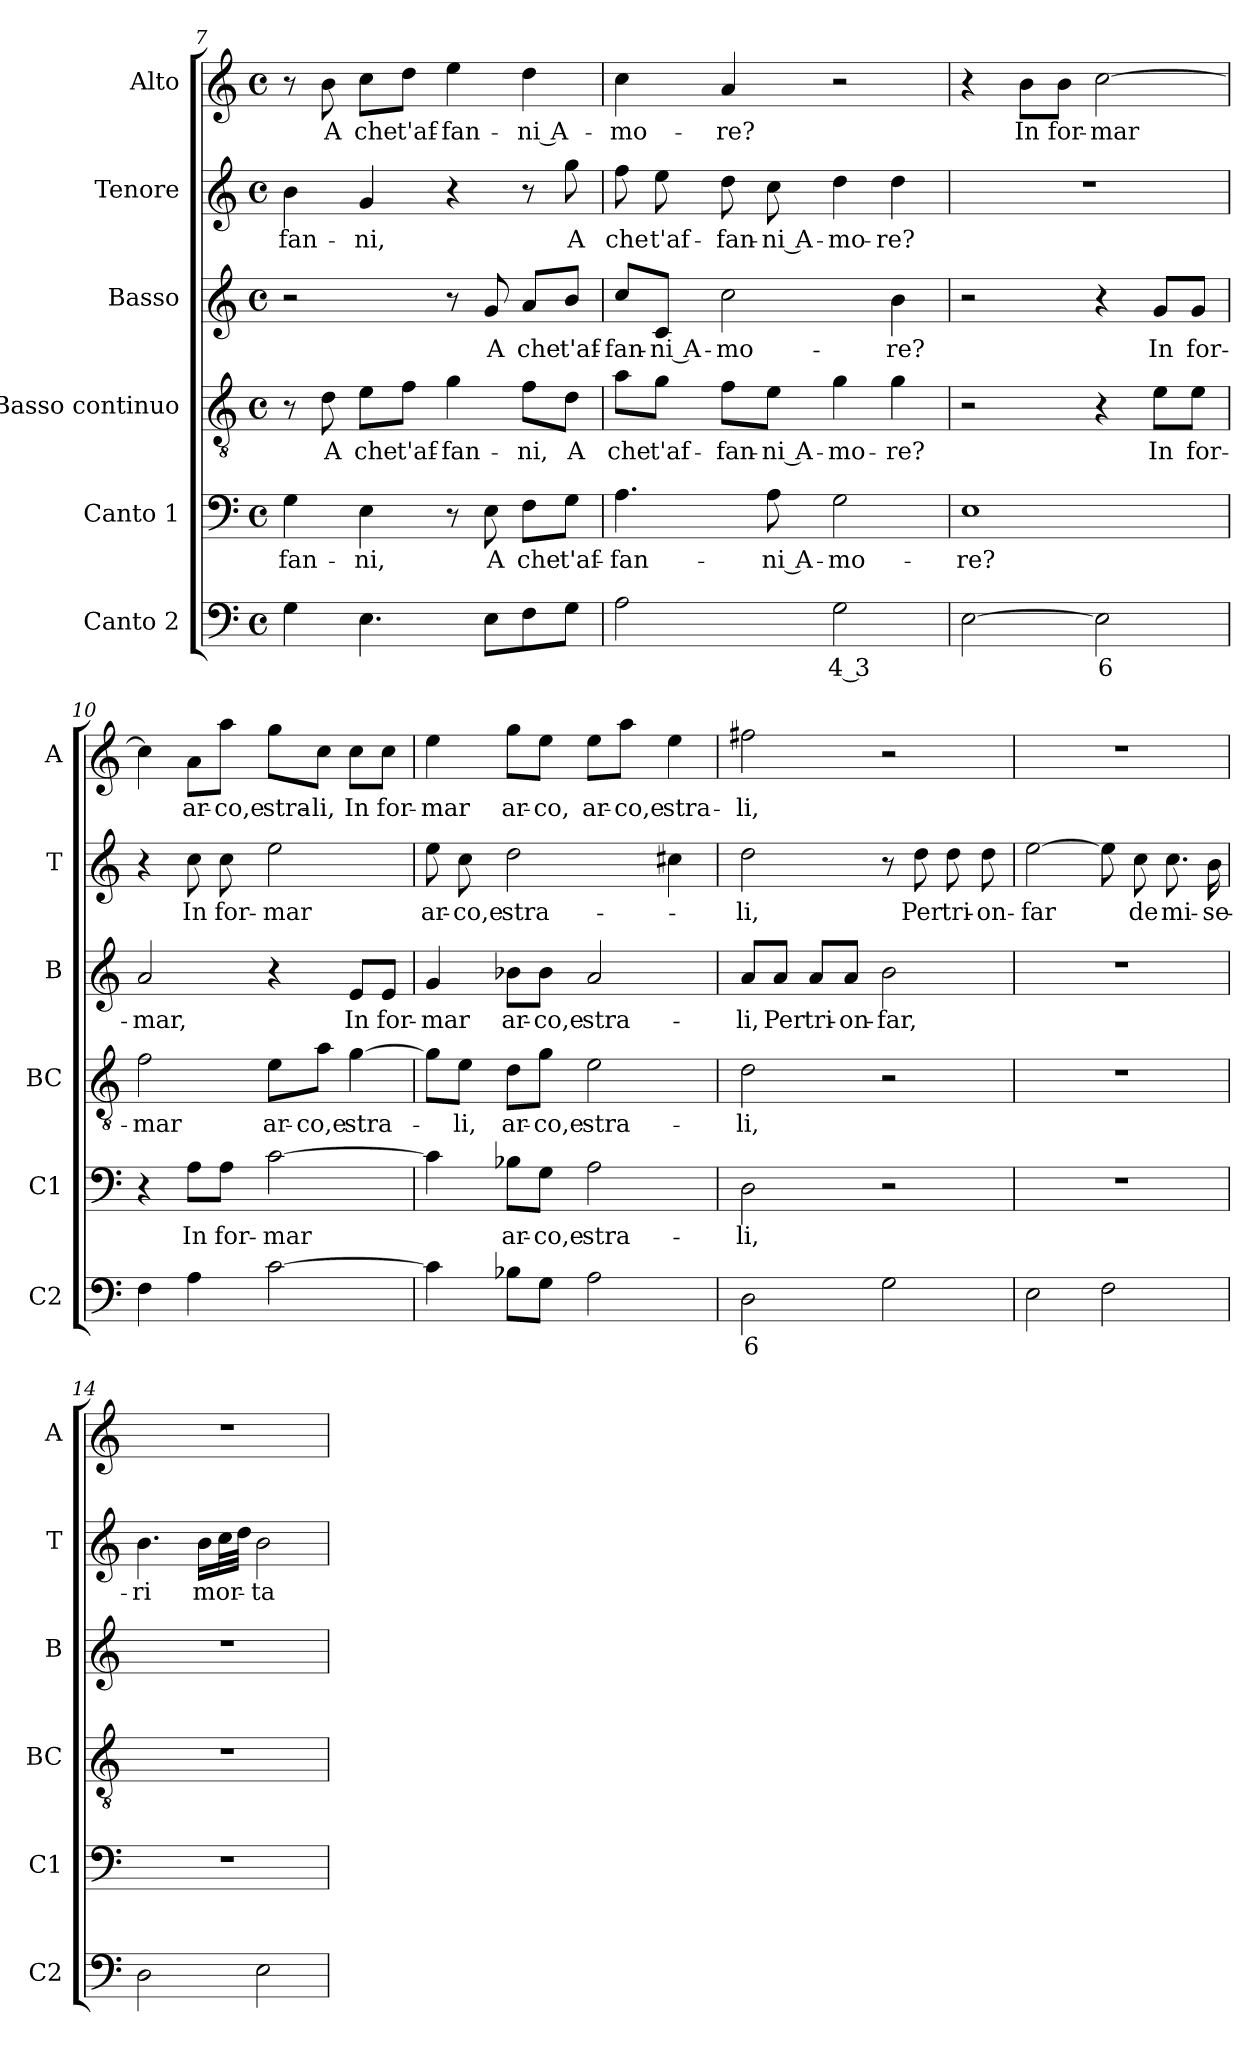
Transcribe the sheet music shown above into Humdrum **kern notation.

**kern	**text	**kern	**text	**kern	**text	**kern	**text	**kern	**text	**kern	**text
*part6	*part6	*part5	*part5	*part4	*part4	*part3	*part3	*part2	*part2	*part1	*part1
*staff6	*staff6	*staff5	*staff5	*staff4	*staff4	*staff3	*staff3	*staff2	*staff2	*staff1	*staff1
*I"Canto 2	*	*I"Canto 1	*	*I"Basso continuo	*	*I"Basso	*	*I"Tenore	*	*I"Alto	*
*I'C2	*	*I'C1	*	*I'BC	*	*I'B	*	*I'T	*	*I'A	*
*clefF4	*	*clefF4	*	*clefGv2	*	*clefG2	*	*clefG2	*	*clefG2	*
*M4/4	*	*M4/4	*	*M4/4	*	*M4/4	*	*M4/4	*	*M4/4	*
*met(c)	*	*met(c)	*	*met(c)	*	*met(c)	*	*met(c)	*	*met(c)	*
=7	=7	=7	=7	=7	=7	=7	=7	=7	=7	=7	=7
!	!	!	!LO:LY:b	!	!	!	!	!	!LO:LY:b	!	!
4G\	.	4G\	-fan-	8r	.	2r	.	4b\	-fan-	8r	.
!	!	!	!	!	!LO:LY:b	!	!	!	!	!	!LO:LY:b
.	.	.	.	8d\	A	.	.	.	.	8b\	A
!	!	!	!LO:LY:b	!	!LO:LY:b	!	!	!	!LO:LY:b	!	!LO:LY:b
4.E\	.	4E\	-ni,	8e\L	che	.	.	4g/	-ni,	8cc\L	che
!	!	!	!	!	!LO:LY:b	!	!	!	!	!	!LO:LY:b
.	.	.	.	8f\J	t'af-	.	.	.	.	8dd\J	t'af-
!	!	!	!	!	!LO:LY:b	!	!	!	!	!	!LO:LY:b
.	.	8r	.	4g\	-fan-	8r	.	4r	.	4ee\	-fan-
!	!	!	!LO:LY:b	!	!	!	!LO:LY:b	!	!	!	!
8EL	.	8E\	A	.	.	8g/	A	.	.	.	.
!	!	!	!LO:LY:b	!	!LO:LY:b	!	!LO:LY:b	!	!	!	!LO:LY:b
8F	.	8F\L	che	8f\L	-ni,	8a/L	che	8r	.	4dd\	ni A-
!	!	!	!LO:LY:b	!	!LO:LY:b	!	!LO:LY:b	!	!LO:LY:b	!	!
8GJ	.	8G\J	t'af-	8d\J	A	8b/J	t'af-	8gg\	A	.	.
=8	=8	=8	=8	=8	=8	=8	=8	=8	=8	=8	=8
!	!	!	!LO:LY:b	!	!LO:LY:b	!	!LO:LY:b	!	!LO:LY:b	!	!LO:LY:b
2A\	.	4.A\	-fan-	8a\L	che	8cc/L	-fan-	8ff\	che	4cc\	-mo-
!	!	!	!	!	!LO:LY:b	!	!LO:LY:b	!	!LO:LY:b	!	!
.	.	.	.	8g\J	t'af-	8c/J	ni A-	8ee\	t'af-	.	.
!	!	!	!	!	!LO:LY:b	!	!LO:LY:b	!	!LO:LY:b	!	!LO:LY:b
.	.	.	.	8f\L	-fan-	2cc\	-mo-	8dd\	-fan-	4a/	-re?
!	!	!	!LO:LY:b	!	!LO:LY:b	!	!	!	!LO:LY:b	!	!
.	.	8A\	ni A-	8e\J	ni A-	.	.	8cc\	ni A-	.	.
!	!LO:LY:b	!	!LO:LY:b	!	!LO:LY:b	!	!	!	!LO:LY:b	!	!
2G\	4 3	2G\	-mo-	4g\	-mo-	.	.	4dd\	-mo-	2r	.
!	!	!	!	!	!LO:LY:b	!	!LO:LY:b	!	!LO:LY:b	!	!
.	.	.	.	4g\	-re?	4b\	-re?	4dd\	-re?	.	.
=9	=9	=9	=9	=9	=9	=9	=9	=9	=9	=9	=9
!	!	!	!LO:LY:b	!	!	!	!	!	!	!	!
[2E\	.	1E	-re?	2r	.	2r	.	1r	.	4r	.
!	!	!	!	!	!	!	!	!	!	!	!LO:LY:b
.	.	.	.	.	.	.	.	.	.	8b\L	In
!	!	!	!	!	!	!	!	!	!	!	!LO:LY:b
.	.	.	.	.	.	.	.	.	.	8b\J	for-
!	!LO:LY:b	!	!	!	!	!	!	!	!	!	!LO:LY:b
2E\]	6	.	.	4r	.	4r	.	.	.	[2cc\	-mar
!	!	!	!	!	!LO:LY:b	!	!LO:LY:b	!	!	!	!
.	.	.	.	8e\L	In	8g/L	In	.	.	.	.
!	!	!	!	!	!LO:LY:b	!	!LO:LY:b	!	!	!	!
.	.	.	.	8e\J	for-	8g/J	for-	.	.	.	.
!!LO:PB:g=z
=10	=10	=10	=10	=10	=10	=10	=10	=10	=10	=10	=10
!	!	!	!	!	!LO:LY:b	!	!LO:LY:b	!	!	!	!
4F\	.	4r	.	2f\	-mar	2a/	-mar,	4r	.	4cc\]	.
!	!	!	!LO:LY:b	!	!	!	!	!	!LO:LY:b	!	!LO:LY:b
4A\	.	8A\L	In	.	.	.	.	8cc\	In	8a\L	ar-
!	!	!	!LO:LY:b	!	!	!	!	!	!LO:LY:b	!	!LO:LY:b
.	.	8A\J	for-	.	.	.	.	8cc\	for-	8aa\J	-co,e
!	!	!	!LO:LY:b	!	!LO:LY:b	!	!	!	!LO:LY:b	!	!LO:LY:b
[2c\	.	[2c\	-mar	8e\L	ar-	4r	.	2ee\	-mar	8gg\L	stra-
!	!	!	!	!	!LO:LY:b	!	!	!	!	!	!LO:LY:b
.	.	.	.	8a\J	-co,e	.	.	.	.	8cc\J	-li,
!	!	!	!	!	!LO:LY:b	!	!LO:LY:b	!	!	!	!LO:LY:b
.	.	.	.	[4g\	stra-	8e/L	In	.	.	8cc\L	In
!	!	!	!	!	!	!	!LO:LY:b	!	!	!	!LO:LY:b
.	.	.	.	.	.	8e/J	for-	.	.	8cc\J	for-
=11	=11	=11	=11	=11	=11	=11	=11	=11	=11	=11	=11
!	!	!	!	!	!	!	!LO:LY:b	!	!LO:LY:b	!	!LO:LY:b
4c\]	.	4c\]	.	8g\L]	.	4g/	-mar	8ee\	ar-	4ee\	-mar
!	!	!	!	!	!LO:LY:b	!	!	!	!LO:LY:b	!	!
.	.	.	.	8e\J	-li,	.	.	8cc\	-co,e	.	.
!	!	!	!LO:LY:b	!	!LO:LY:b	!	!LO:LY:b	!	!LO:LY:b	!	!LO:LY:b
8B-XL	.	8B-X\L	ar-	8d\L	ar-	8b-X\L	ar-	2dd\	stra-	8gg\L	ar-
!	!	!	!LO:LY:b	!	!LO:LY:b	!	!LO:LY:b	!	!	!	!LO:LY:b
8GJ	.	8G\J	-co,e	8g\J	-co,e	8b-\J	-co,e	.	.	8ee\J	-co,
!	!	!	!LO:LY:b	!	!LO:LY:b	!	!LO:LY:b	!	!	!	!LO:LY:b
2A\	.	2A\	stra-	2e\	stra-	2a/	stra-	.	.	8ee\L	ar-
!	!	!	!	!	!	!	!	!	!	!	!LO:LY:b
.	.	.	.	.	.	.	.	.	.	8aa\J	-co,e
!	!	!	!	!	!	!	!	!	!	!	!LO:LY:b
.	.	.	.	.	.	.	.	4cc#X\	.	4ee\	stra-
=12	=12	=12	=12	=12	=12	=12	=12	=12	=12	=12	=12
!	!LO:LY:b	!	!LO:LY:b	!	!LO:LY:b	!	!LO:LY:b	!	!LO:LY:b	!	!LO:LY:b
2D\	6	2D\	-li,	2d\	-li,	8a/L	-li,	2dd\	-li,	2ff#X\	-li,
!	!	!	!	!	!	!	!LO:LY:b	!	!	!	!
.	.	.	.	.	.	8a/J	Per	.	.	.	.
!	!	!	!	!	!	!	!LO:LY:b	!	!	!	!
.	.	.	.	.	.	8a/L	tri-	.	.	.	.
!	!	!	!	!	!	!	!LO:LY:b	!	!	!	!
.	.	.	.	.	.	8a/J	-on-	.	.	.	.
!	!	!	!	!	!	!	!LO:LY:b	!	!	!	!
2G\	.	2r	.	2r	.	2b\	-far,	8r	.	2r	.
!	!	!	!	!	!	!	!	!	!LO:LY:b	!	!
.	.	.	.	.	.	.	.	8dd\	Per	.	.
!	!	!	!	!	!	!	!	!	!LO:LY:b	!	!
.	.	.	.	.	.	.	.	8dd\	tri-	.	.
!	!	!	!	!	!	!	!	!	!LO:LY:b	!	!
.	.	.	.	.	.	.	.	8dd\	-on-	.	.
=13	=13	=13	=13	=13	=13	=13	=13	=13	=13	=13	=13
!	!	!	!	!	!	!	!	!	!LO:LY:b	!	!
2E\	.	1r	.	1r	.	1r	.	[2ee\	-far	1r	.
2F\	.	.	.	.	.	.	.	8ee\]	.	.	.
!	!	!	!	!	!	!	!	!	!LO:LY:b	!	!
.	.	.	.	.	.	.	.	8cc\	de	.	.
!	!	!	!	!	!	!	!	!	!LO:LY:b	!	!
.	.	.	.	.	.	.	.	8.cc\	mi-	.	.
!	!	!	!	!	!	!	!	!	!LO:LY:b	!	!
.	.	.	.	.	.	.	.	16b\	-se-	.	.
=14	=14	=14	=14	=14	=14	=14	=14	=14	=14	=14	=14
!	!	!	!	!	!	!	!	!	!LO:LY:b	!	!
2D\	.	1r	.	1r	.	1r	.	4.b\	-ri	1r	.
!	!	!	!	!	!	!	!	!	!LO:LY:b	!	!
.	.	.	.	.	.	.	.	16bLL	mor-	.	.
.	.	.	.	.	.	.	.	32ccL	.	.	.
.	.	.	.	.	.	.	.	32ddJJJ	.	.	.
!	!	!	!	!	!	!	!	!	!LO:LY:b	!	!
2E\	.	.	.	.	.	.	.	2b\	-ta-	.	.
=	=	=	=	=	=	=	=	=	=	=	=
*-	*-	*-	*-	*-	*-	*-	*-	*-	*-	*-	*-
